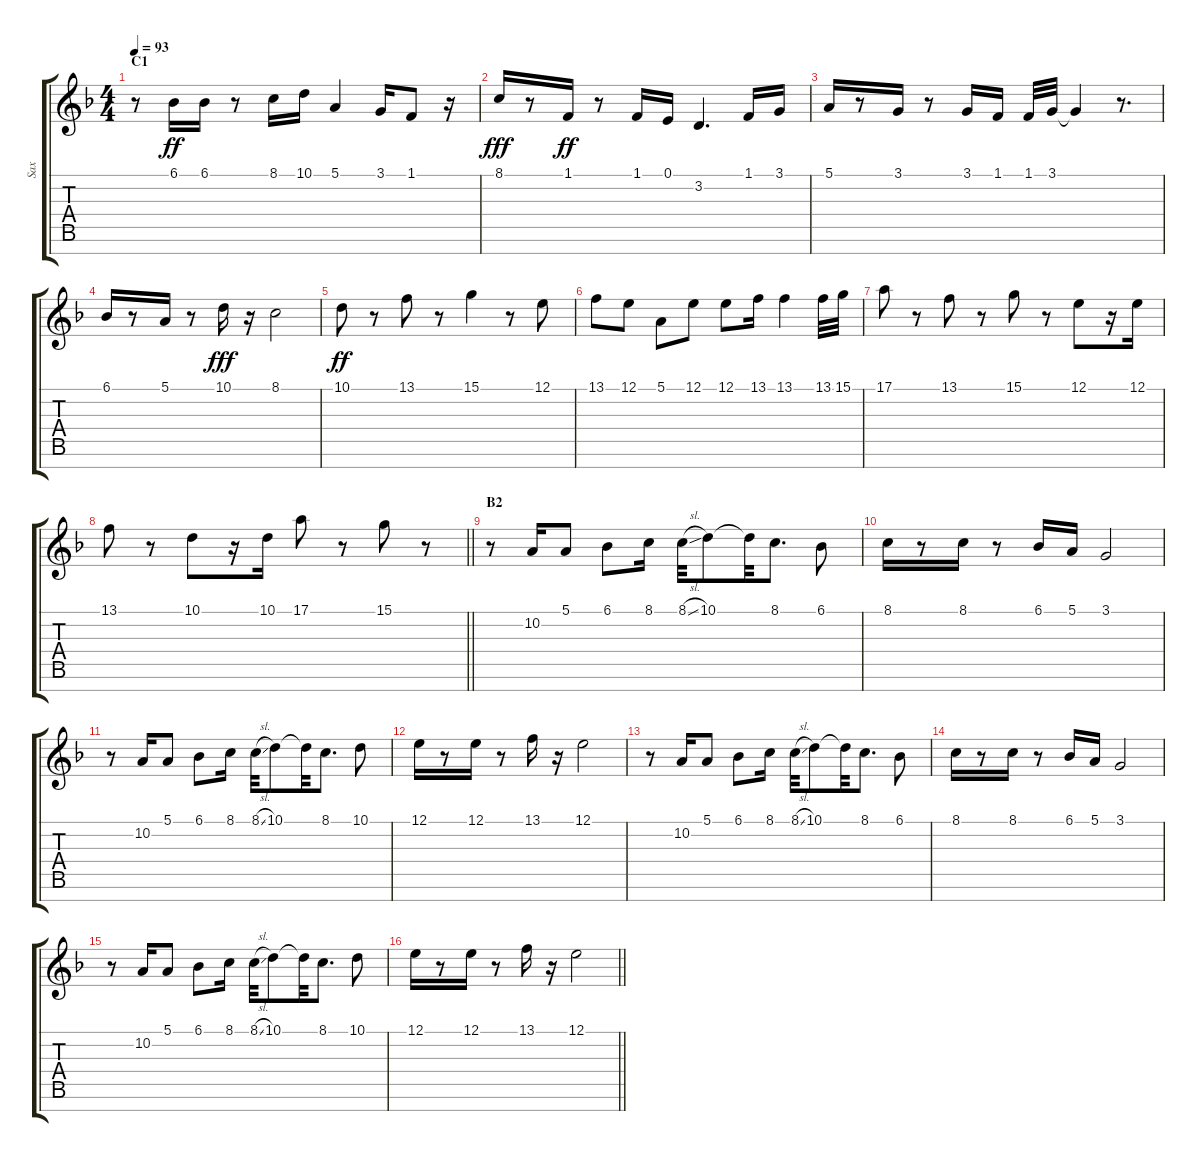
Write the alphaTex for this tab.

\track ("Sax" "Sax") {instrument sopranosax}
\staff {score tabs}
\tuning (E4 B3 G3 D3 A2 E2 B1) {hide}
\ts (4 4)
\section ("" "C1")
\tempo 93
\clef g2
\ks f
r.8{dy ff balance 8} 6.1.16 6.1.16 r.8 8.1.16 10.1.16 5.1.4 3.1.16 1.1.8 r.16 |
8.1.16{dy fff} r.8 1.1.16{dy ff} r.8 1.1.16 0.1.16 3.2.4{d} 1.1.16 3.1.16 |
5.1.16 r.8 3.1.16 r.8 3.1.16 1.1.16 1.1.32 3.1.32 3.1{t}.4 r.8{d} |
6.1.16 r.8 5.1.16 r.8 10.1.16{dy fff} r.16 8.1.2 |
10.1.8{dy ff} r.8 13.1.8 r.8 15.1.4 r.8 12.1.8 |
13.1.8 12.1.8 5.1.8 12.1.8 12.1.8 13.1.16 13.1.4 13.1.32 15.1.32 |
17.1.8 r.8 13.1.8 r.8 15.1.8 r.8 12.1.8 r.16 12.1.16 |
\barLineRight lightlight
13.1.8 r.8 10.1.8 r.16 10.1.16 17.1.8 r.8 15.1.8 r.8 |
\section ("" "B2")
r.8 10.2.16{balance 3} 5.1.8{balance 13} 6.1.8{balance 3} 8.1.16{balance 8} 8.1{sl}.32{balance 13} 10.1.8 10.1{t}.32 8.1.8{d balance 3} 6.1.8{balance 13} |
8.1.16{balance 8} r.8 8.1.16 r.8 6.1.16 5.1.16{balance 3} 3.1.2{balance 13} |
r.8 10.2.16{balance 3} 5.1.8{balance 13} 6.1.8{balance 3} 8.1.16{balance 8} 8.1{sl}.32{balance 13} 10.1.8 10.1{t}.32 8.1.8{d balance 3} 10.1.8{balance 13} |
12.1.16 r.8 12.1.16 r.8 13.1.16{balance 3} r.16{balance 13} 12.1.2{balance 3} |
r.8 10.2.16{balance 3} 5.1.8{balance 13} 6.1.8{balance 3} 8.1.16{balance 8} 8.1{sl}.32{balance 13} 10.1.8 10.1{t}.32 8.1.8{d balance 3} 6.1.8{balance 13} |
8.1.16{balance 8} r.8 8.1.16 r.8 6.1.16 5.1.16{balance 3} 3.1.2{balance 13} |
r.8 10.2.16{balance 3} 5.1.8{balance 13} 6.1.8{balance 3} 8.1.16{balance 8} 8.1{sl}.32{balance 13} 10.1.8 10.1{t}.32 8.1.8{d balance 3} 10.1.8{balance 13} |
\barLineRight lightlight
12.1.16 r.8 12.1.16 r.8 13.1.16{balance 3} r.16{balance 13} 12.1.2{balance 3}
